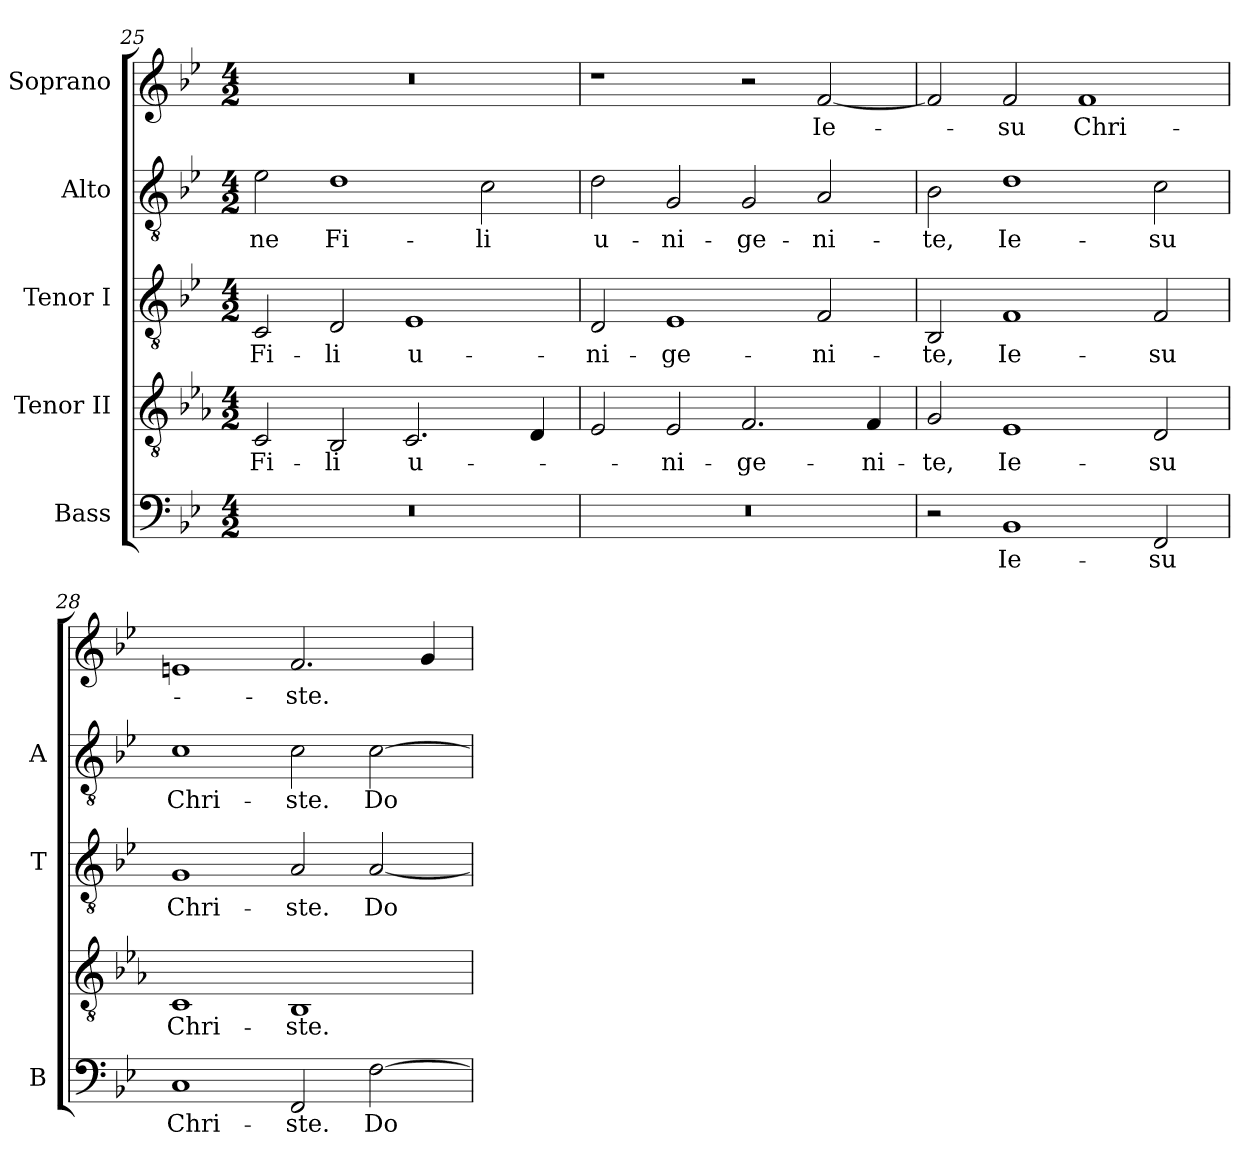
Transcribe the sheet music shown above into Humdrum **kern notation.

**kern	**text	**kern	**text	**kern	**text	**kern	**text	**kern	**text
*part5	*part5	*part4	*part4	*part3	*part3	*part2	*part2	*part1	*part1
*staff5	*staff5	*staff4	*staff4	*staff3	*staff3	*staff2	*staff2	*staff1	*staff1
*I"Bass	*	*I"Tenor II	*	*I"Tenor I	*	*I"Alto	*	*I"Soprano	*
*I'B	*	*	*	*I'T	*	*I'A	*	*	*
!!LO:LB:g=z
*clefF4	*	*clefGv2	*	*clefGv2	*	*clefGv2	*	*clefG2	*
*	*	*ITrd-4c-7	*	*	*	*	*	*	*
*k[b-e-]	*	*k[b-e-]	*	*k[b-e-]	*	*k[b-e-]	*	*k[b-e-]	*
*B-:	*	*B-:	*	*B-:	*	*B-:	*	*B-:	*
*M4/2	*	*M4/2	*	*M4/2	*	*M4/2	*	*M4/2	*
=25	=25	=25	=25	=25	=25	=25	=25	=25	=25
!LO:N:vis=1	!	!	!	!	!	!	!	!	!
!	!	!	!LO:LY:b:color=#000000	!	!	!	!	!	!
!	!	!	!	!	!LO:LY:b:color=#000000	!	!	!	!
!	!	!	!	!	!	!	!LO:LY:b:color=#000000	!LO:N:vis=1	!
0r	.	2Gi/	Fi-	2Ci/	Fi-	2e-i\	-ne	0r	.
!	!	!	!LO:LY:b:color=#000000	!	!	!	!	!	!
!	!	!	!	!	!LO:LY:b:color=#000000	!	!	!	!
!	!	!	!	!	!	!	!LO:LY:b:color=#000000	!	!
.	.	2Fi/	-li	2Di/	-li	1di	Fi-	.	.
!	!	!	!LO:LY:b:color=#000000	!	!	!	!	!	!
!	!	!	!	!	!LO:LY:b:color=#000000	!	!	!	!
.	.	2.Gi/	u-	1E-i	u-	.	.	.	.
!	!	!	!	!	!	!	!LO:LY:b:color=#000000	!	!
.	.	.	.	.	.	2ci\	-li	.	.
.	.	4Ai/	.	.	.	.	.	.	.
=26	=26	=26	=26	=26	=26	=26	=26	=26	=26
!LO:N:vis=1	!	!	!	!	!	!	!	!	!
!	!	!	!	!	!LO:LY:b:color=#000000	!	!	!	!
!	!	!	!	!	!	!	!LO:LY:b:color=#000000	!	!
0r	.	2B-i/	.	2Di/	-ni-	2di\	u-	1r	.
!	!	!	!LO:LY:b:color=#000000	!	!	!	!	!	!
!	!	!	!	!	!LO:LY:b:color=#000000	!	!	!	!
!	!	!	!	!	!	!	!LO:LY:b:color=#000000	!	!
.	.	2B-i/	-ni-	1E-i	-ge-	2Gi/	-ni-	.	.
!	!	!	!LO:LY:b:color=#000000	!	!	!	!	!	!
!	!	!	!	!	!	!	!LO:LY:b:color=#000000	!	!
.	.	2.ci/	-ge-	.	.	2Gi/	-ge-	2r	.
!	!	!	!	!	!LO:LY:b:color=#000000	!	!	!	!
!	!	!	!	!	!	!	!LO:LY:b:color=#000000	!	!
!	!	!	!	!	!	!	!	!	!LO:LY:b:color=#000000
.	.	.	.	2Fi/	-ni-	2Ai/	-ni-	[<2fi/	Ie-
!	!	!	!LO:LY:b:color=#000000	!	!	!	!	!	!
.	.	4ci/	-ni-	.	.	.	.	.	.
=27	=27	=27	=27	=27	=27	=27	=27	=27	=27
!	!	!	!LO:LY:b:color=#000000	!	!	!	!	!	!
!	!	!	!	!	!LO:LY:b:color=#000000	!	!	!	!
!	!	!	!	!	!	!	!LO:LY:b:color=#000000	!	!
2r	.	2di/	-te,	2BB-i/	-te,	2B-i\	-te,	2fi/]	.
!	!LO:LY:b:color=#000000	!	!	!	!	!	!	!	!
!	!	!	!LO:LY:b:color=#000000	!	!	!	!	!	!
!	!	!	!	!	!LO:LY:b:color=#000000	!	!	!	!
!	!	!	!	!	!	!	!LO:LY:b:color=#000000	!	!
!	!	!	!	!	!	!	!	!	!LO:LY:b:color=#000000
1BB-i	Ie-	1B-i	Ie-	1Fi	Ie-	1di	Ie-	2fi/	-su
!	!	!	!	!	!	!	!	!	!LO:LY:b:color=#000000
.	.	.	.	.	.	.	.	1fi	Chri-
!	!LO:LY:b:color=#000000	!	!	!	!	!	!	!	!
!	!	!	!LO:LY:b:color=#000000	!	!	!	!	!	!
!	!	!	!	!	!LO:LY:b:color=#000000	!	!	!	!
!	!	!	!	!	!	!	!LO:LY:b:color=#000000	!	!
2FFi/	-su	2Ai/	-su	2Fi/	-su	2ci\	-su	.	.
=28	=28	=28	=28	=28	=28	=28	=28	=28	=28
!	!LO:LY:b:color=#000000	!	!	!	!	!	!	!	!
!	!	!	!LO:LY:b:color=#000000	!	!	!	!	!	!
!	!	!	!	!	!LO:LY:b:color=#000000	!	!	!	!
!	!	!	!	!	!	!	!LO:LY:b:color=#000000	!	!
1Ci	Chri-	1Gi	Chri-	1Gi	Chri-	1ci	Chri-	1eni	.
!	!LO:LY:b:color=#000000	!	!	!	!	!	!	!	!
!	!	!	!LO:LY:b:color=#000000	!	!	!	!	!	!
!	!	!	!	!	!LO:LY:b:color=#000000	!	!	!	!
!	!	!	!	!	!	!	!LO:LY:b:color=#000000	!	!
!	!	!	!	!	!	!	!	!	!LO:LY:b:color=#000000
2FFi/	-ste.	1Fi	-ste.	2Ai/	-ste.	2ci\	-ste.	2.fi/	-ste.
!	!LO:LY:b:color=#000000	!	!	!	!	!	!	!	!
!	!	!	!	!	!LO:LY:b:color=#000000	!	!	!	!
!	!	!	!	!	!	!	!LO:LY:b:color=#000000	!	!
[>2Fi\	Do-	.	.	[<2Ai/	Do-	[>2ci\	Do-	.	.
.	.	.	.	.	.	.	.	4gi/	.
=	=	=	=	=	=	=	=	=	=
*-	*-	*-	*-	*-	*-	*-	*-	*-	*-
